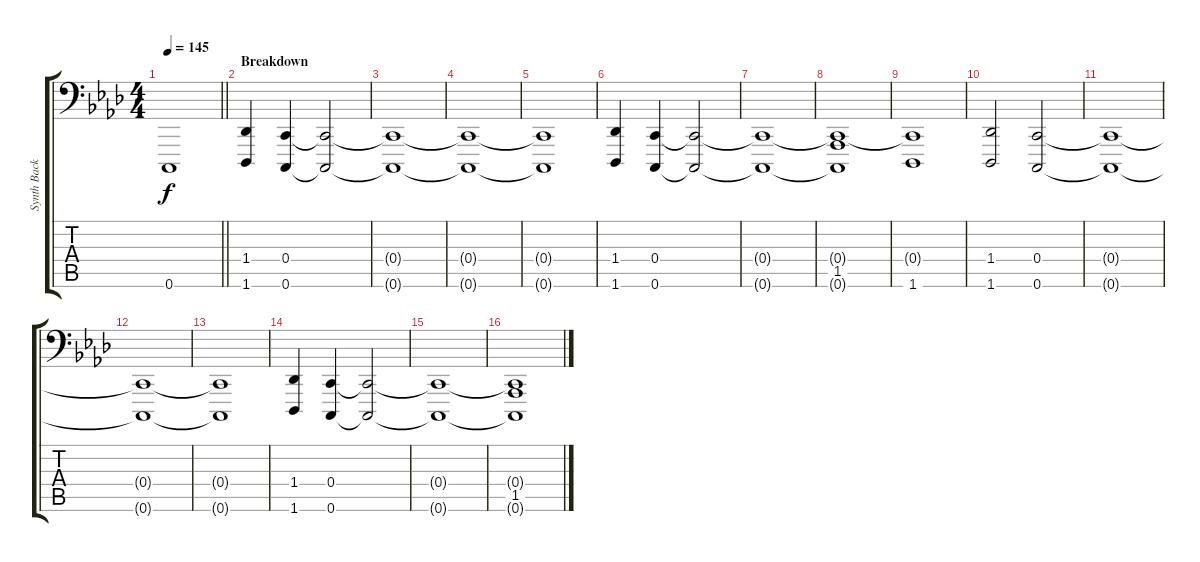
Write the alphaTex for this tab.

\track ("Synth Backing" "Synth Back") {instrument pad8sweep}
\staff {score tabs}
\tuning (D3 A2 F2 C2 G1 C1) {hide}
\ts (4 4)
\tempo 145
\clef f4
\barLineRight lightlight
\ks ab
0.6{t}.1{dy f} |
\section ("" "Breakdown")
(1.4 1.6).4 (0.4 0.6).4 (0.4{t} 0.6{t}).2 |
(0.4{t} 0.6{t}).1 |
(0.4{t} 0.6{t}).1 |
(0.4{t} 0.6{t}).1 |
(1.4 1.6).4 (0.4 0.6).4 (0.4{t} 0.6{t}).2 |
(0.4{t} 0.6{t}).1 |
(0.4{t} 1.5 0.6{t}).1 |
(0.4{t} 1.6).1 |
(1.4 1.6).2 (0.4 0.6).2 |
(0.4{t} 0.6{t}).1 |
(0.4{t} 0.6{t}).1 |
(0.4{t} 0.6{t}).1 |
(1.4 1.6).4 (0.4 0.6).4 (0.4{t} 0.6{t}).2 |
(0.4{t} 0.6{t}).1 |
(0.4{t} 1.5 0.6{t}).1
